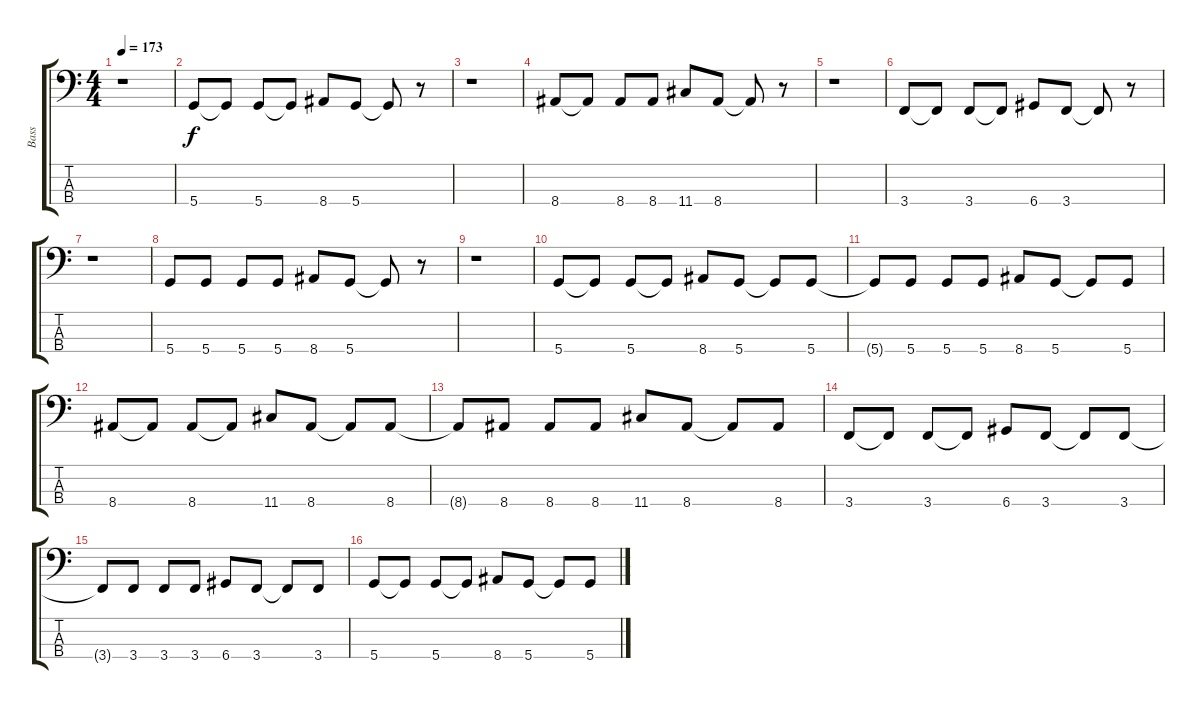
\track ("Bass" "Bass") {instrument slapbass1}
\staff {score tabs}
\tuning (G2 D2 A1 D1) {hide}
\ts (4 4)
\tempo 173
\clef f4
\ks c
r.1{dy f} |
5.4.8{instrument slapbass1} 5.4{t}.8 5.4.8 5.4{t}.8 8.4.8 5.4.8 5.4{t}.8 r.8 |
r.1 |
8.4.8 8.4{t}.8 8.4.8 8.4.8 11.4.8 8.4.8 8.4{t}.8 r.8 |
r.1 |
3.4.8 3.4{t}.8 3.4.8 3.4{t}.8 6.4.8 3.4.8 3.4{t}.8 r.8 |
r.1 |
5.4.8 5.4.8 5.4.8 5.4.8 8.4.8 5.4.8 5.4{t}.8 r.8 |
r.1 |
5.4.8 5.4{t}.8 5.4.8 5.4{t}.8 8.4.8 5.4.8 5.4{t}.8 5.4.8 |
5.4{t}.8 5.4.8 5.4.8 5.4.8 8.4.8 5.4.8 5.4{t}.8 5.4.8 |
8.4.8 8.4{t}.8 8.4.8 8.4{t}.8 11.4.8 8.4.8 8.4{t}.8 8.4.8 |
8.4{t}.8 8.4.8 8.4.8 8.4.8 11.4.8 8.4.8 8.4{t}.8 8.4.8 |
3.4.8 3.4{t}.8 3.4.8 3.4{t}.8 6.4.8 3.4.8 3.4{t}.8 3.4.8 |
3.4{t}.8 3.4.8 3.4.8 3.4.8 6.4.8 3.4.8 3.4{t}.8 3.4.8 |
5.4.8 5.4{t}.8 5.4.8 5.4{t}.8 8.4.8 5.4.8 5.4{t}.8 5.4.8
